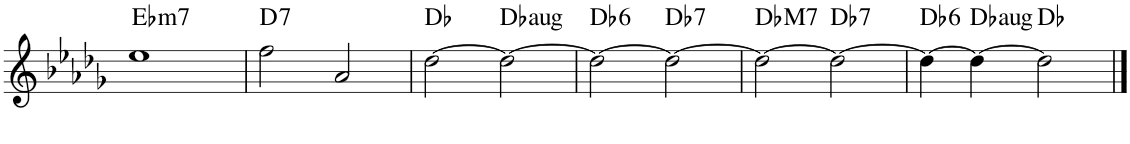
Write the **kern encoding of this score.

**kern	**harte
*part1	*part1
*staff1	*
*I"Piano	*
*I'Pno.	*
!!LO:PB:g=z
*clefG2	*
*k[b-e-a-d-g-]	*
*M4/4	*
=75	=75
!	!LO:H:kt=m7
1ee-	Eb:min7
=76	=76
!	!LO:H:kt=7
2ff\	D:7
2a-/	.
=77	=77
[2dd-\	Db:maj
!	!LO:H:kt=aug
2dd-\_	Db:aug
=78	=78
!	!LO:H:kt=6
2dd-\_	Db:maj6
!	!LO:H:kt=7
2dd-\_	Db:7
=79	=79
!	!LO:H:kt=M7
2dd-\_	Db:maj7
!	!LO:H:kt=7
2dd-\_	Db:7
=80	=80
!	!LO:H:kt=6
4dd-\_	Db:maj6
!	!LO:H:kt=aug
4dd-\_	Db:aug
2dd-\]	Db:maj
==	==
*-	*-
